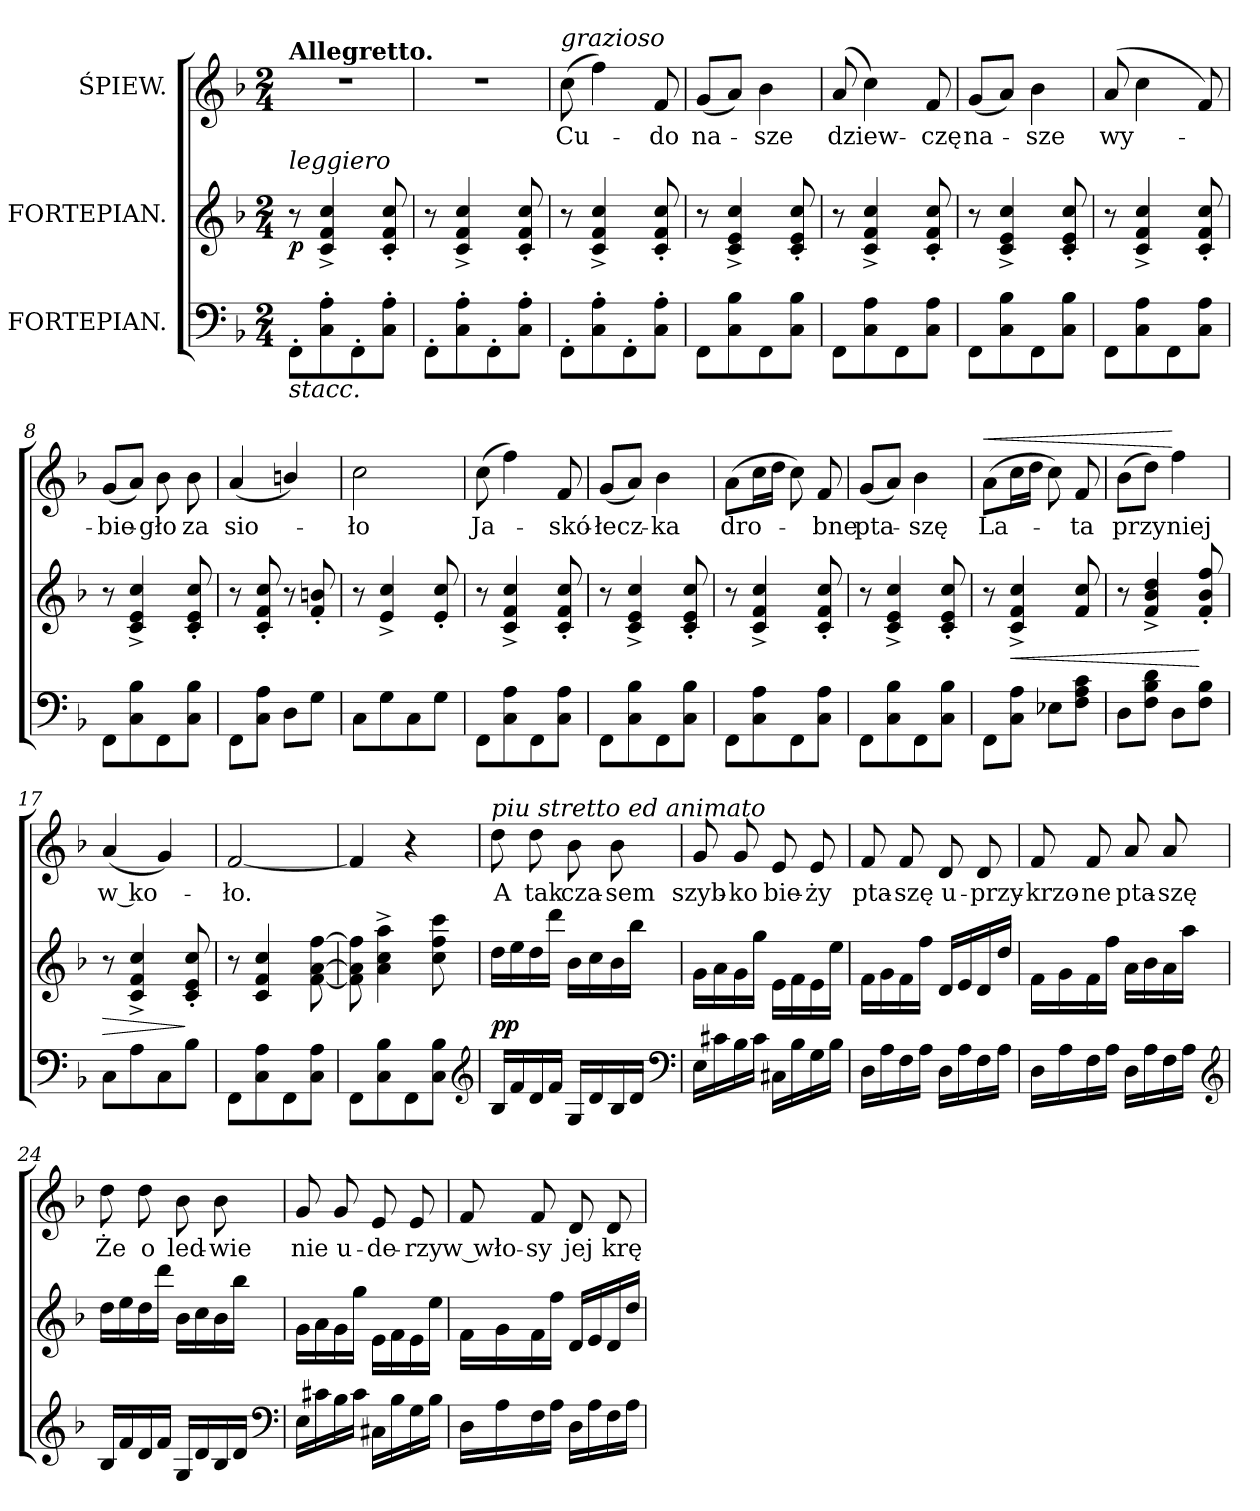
**kern	**kern	**dynam	**kern	**text	**dynam
*part3	*part2	*part2	*part1	*part1	*part1
*staff3	*staff2	*staff2	*staff1	*staff1	*staff1
*I"FORTEPIAN.	*I"FORTEPIAN.	*	*I"ŚPIEW.	*	*
*clefF4	*clefG2	*	*clefG2	*	*
*k[b-]	*k[b-]	*	*k[b-]	*	*
*F:	*F:	*	*F:	*	*
*M2/4	*M2/4	*	*M2/4	*	*
=1	=1	=1	=1	=1	=1
!	!	!	!LO:TX:a:B:t=Allegretto.	!	!
!	!LO:TX:a:i:t=leggiero	!	!	!	!
!LO:TX:b:i:t=stacc.	!	!	!	!	!
!	!	!LO:DY:b	!	!	!
8FF'\L	8r	p	2r	.	.
8C'\ 8A'\	4c^/ 4f^/ 4cc^/	.	.	.	.
8FF'\	.	.	.	.	.
8C'\ 8A'\J	8c'/ 8f'/ 8cc'/	.	.	.	.
=2	=2	=2	=2	=2	=2
8FF'\L	8r	.	2r	.	.
8C'\ 8A'\	4c^/ 4f^/ 4cc^/	.	.	.	.
8FF'\	.	.	.	.	.
8C'\ 8A'\J	8c'/ 8f'/ 8cc'/	.	.	.	.
=3	=3	=3	=3	=3	=3
!	!	!	!LO:TX:a:i:t=grazioso	!	!
8FF'\L	8r	.	(>8cc\	Cu-	.
8C'\ 8A'\	4c^/ 4f^/ 4cc^/	.	4ff\)	.	.
8FF'\	.	.	.	.	.
8C'\ 8A'\J	8c'/ 8f'/ 8cc'/	.	8f/	-do	.
=4	=4	=4	=4	=4	=4
8FF\L	8r	.	(8g/L	na-	.
8C\ 8B-\	4c^/ 4e^/ 4cc^/	.	8a/J)	.	.
8FF\	.	.	4b-\	-sze	.
8C\ 8B-\J	8c'/ 8e'/ 8cc'/	.	.	.	.
=5	=5	=5	=5	=5	=5
8FF\L	8r	.	(8a/	dziew-	.
8C\ 8A\	4c^/ 4f^/ 4cc^/	.	4cc\)	.	.
8FF\	.	.	.	.	.
8C\ 8A\J	8c'/ 8f'/ 8cc'/	.	8f/	-czę	.
=6	=6	=6	=6	=6	=6
8FF\L	8r	.	(8g/L	na-	.
8C\ 8B-\	4c^/ 4e^/ 4cc^/	.	8a/J)	.	.
8FF\	.	.	4b-\	-sze	.
8C\ 8B-\J	8c'/ 8e'/ 8cc'/	.	.	.	.
=7	=7	=7	=7	=7	=7
8FF\L	8r	.	(8a/	wy-	.
8C\ 8A\	4c^/ 4f^/ 4cc^/	.	4cc\	.	.
8FF\	.	.	.	.	.
8C\ 8A\J	8c'/ 8f'/ 8cc'/	.	8f/)	.	.
=8	=8	=8	=8	=8	=8
8FF\L	8r	.	(8g/L	-bie-	.
8C\ 8B-\	4c^/ 4e^/ 4cc^/	.	8a/J)	.	.
8FF\	.	.	8b-\	-gło	.
8C\ 8B-\J	8c'/ 8e'/ 8cc'/	.	8b-\	za	.
=9	=9	=9	=9	=9	=9
8FF\L	8r	.	(4a/	sio-	.
8C\ 8A\J	8c'/ 8f'/ 8cc'/	.	.	.	.
8D\L	8r	.	4bn/)	.	.
8G\J	8f'/ 8bn'/	.	.	.	.
=10	=10	=10	=10	=10	=10
8C\L	8r	.	2cc\	-ło	.
8G\	4e^/ 4cc^/	.	.	.	.
8C\	.	.	.	.	.
8G\J	8e'/ 8cc'/	.	.	.	.
=11	=11	=11	=11	=11	=11
8FF\L	8r	.	(8cc\	Ja-	.
8C\ 8A\	4c^/ 4f^/ 4cc^/	.	4ff\)	.	.
8FF\	.	.	.	.	.
8C\ 8A\J	8c'/ 8f'/ 8cc'/	.	8f/	-skó-	.
=12	=12	=12	=12	=12	=12
8FF\L	8r	.	(8g/L	-łecz-	.
8C\ 8B-\	4c^/ 4e^/ 4cc^/	.	8a/J)	.	.
8FF\	.	.	4b-\	-ka	.
8C\ 8B-\J	8c'/ 8e'/ 8cc'/	.	.	.	.
=13	=13	=13	=13	=13	=13
8FF\L	8r	.	(8a\L	dro-	.
8C\ 8A\	4c^/ 4f^/ 4cc^/	.	16cc\L	.	.
.	.	.	16dd\JJ	.	.
8FF\	.	.	8cc\)	.	.
8C\ 8A\J	8c'/ 8f'/ 8cc'/	.	8f/	-bne	.
=14	=14	=14	=14	=14	=14
8FF\L	8r	.	(8g/L	pta-	.
8C\ 8B-\	4c^/ 4e^/ 4cc^/	.	8a/J)	.	.
8FF\	.	.	4b-\	-szę	.
8C\ 8B-\J	8c'/ 8e'/ 8cc'/	.	.	.	.
=15	=15	=15	=15	=15	=15
!	!	!	!	!	!LO:HP:a
8FF\L	8r	.	(8a\L	La-	<
!	!	!LO:HP:b	!	!	!
8C\ 8A\J	4c^/ 4f^/ 4cc^/	<	16cc\L	.	.
.	.	.	16dd\JJ	.	.
8E-X\L	.	.	8cc\)	.	.
8F\ 8A\ 8c\J	8f/ 8cc/	.	8f/	-ta	.
=16	=16	=16	=16	=16	=16
8D\L	8r	.	(8b-\L	przy	.
8F\ 8B-\ 8d\J	4f^/ 4b-^/ 4dd^/	.	8dd\J)	.	.
8D\L	.	.	4ff\	niej	[
8F\ 8B-\J	8f'/ 8b-'/ 8ff'/	[	.	.	.
=17	=17	=17	=17	=17	=17
!	!	!LO:HP:b	!	!	!
8C\L	8r	>	(4a/	w ko-	.
8A\	4c^/ 4f^/ 4cc^/	.	.	.	.
8C\	.	.	4g/)	.	.
8B-\J	8c'/ 8e'/ 8cc'/	]	.	.	.
=18	=18	=18	=18	=18	=18
8FF\L	8r	.	[2f/	-ło.	.
8C\ 8A\	4c/ 4f/ 4cc/	.	.	.	.
8FF\	.	.	.	.	.
8C\ 8A\J	[8f\ [8a\ [8ff\	.	.	.	.
=19	=19	=19	=19	=19	=19
8FF\L	8f]\ 8a]\ 8ff]\	.	4f/]	.	.
8C\ 8B-\	4a^\ 4cc^\ 4aa^\	.	.	.	.
8FF\	.	.	4r	.	.
8C\ 8B-\J	8cc\ 8ff\ 8ccc\	.	.	.	.
*clefG2	*	*	*	*	*
=20	=20	=20	=20	=20	=20
!	!	!	!LO:TX:a:i:t=piu stretto ed animato	!	!
!	!	!LO:DY:b	!	!	!
16B-/LL	16dd\LL	pp	8dd\	A	.
16f/	16ee\	.	.	.	.
16d/	16dd\	.	8dd\	tak	.
16f/JJ	16ddd\JJ	.	.	.	.
16G/LL	16b-\LL	.	8b-\	cza-	.
16d/	16cc\	.	.	.	.
16B-/	16b-\	.	8b-\	-sem	.
16d/JJ	16bb-\JJ	.	.	.	.
*clefF4	*	*	*	*	*
=21	=21	=21	=21	=21	=21
16E\LL	16g\LL	.	8g/	szyb-	.
16c#X\	16a\	.	.	.	.
16B-\	16g\	.	8g/	-ko	.
16c#\JJ	16gg\JJ	.	.	.	.
16C#X\LL	16e\LL	.	8e/	bie-	.
16B-\	16f\	.	.	.	.
16G\	16e\	.	8e/	-ży	.
16B-\JJ	16ee\JJ	.	.	.	.
=22	=22	=22	=22	=22	=22
16D\LL	16f\LL	.	8f/	pta-	.
16A\	16g\	.	.	.	.
16F\	16f\	.	8f/	-szę	.
16A\JJ	16ff\JJ	.	.	.	.
16D\LL	16d/LL	.	8d/	u-	.
16A\	16e/	.	.	.	.
16F\	16d/	.	8d/	-przy-	.
16A\JJ	16dd/JJ	.	.	.	.
=23	=23	=23	=23	=23	=23
16D\LL	16f\LL	.	8f/	-krzo-	.
16A\	16g\	.	.	.	.
16F\	16f\	.	8f/	-ne	.
16A\JJ	16ff\JJ	.	.	.	.
16D\LL	16a\LL	.	8a/	pta-	.
16A\	16b-\	.	.	.	.
16F\	16a\	.	8a/	-szę	.
16A\JJ	16aa\JJ	.	.	.	.
*clefG2	*	*	*	*	*
=24	=24	=24	=24	=24	=24
16B-/LL	16dd\LL	.	8dd\	Że	.
16f/	16ee\	.	.	.	.
16d/	16dd\	.	8dd\	o	.
16f/JJ	16ddd\JJ	.	.	.	.
16G/LL	16b-\LL	.	8b-\	led-	.
16d/	16cc\	.	.	.	.
16B-/	16b-\	.	8b-\	-wie	.
16d/JJ	16bb-\JJ	.	.	.	.
*clefF4	*	*	*	*	*
=25	=25	=25	=25	=25	=25
16E\LL	16g\LL	.	8g/	nie	.
16c#X\	16a\	.	.	.	.
16B-\	16g\	.	8g/	u-	.
16c#\JJ	16gg\JJ	.	.	.	.
16C#X\LL	16e\LL	.	8e/	-de-	.
16B-\	16f\	.	.	.	.
16G\	16e\	.	8e/	-rzy	.
16B-\JJ	16ee\JJ	.	.	.	.
=26	=26	=26	=26	=26	=26
16D\LL	16f\LL	.	8f/	w wło-	.
16A\	16g\	.	.	.	.
16F\	16f\	.	8f/	-sy	.
16A\JJ	16ff\JJ	.	.	.	.
16D\LL	16d/LL	.	8d/	jej	.
16A\	16e/	.	.	.	.
16F\	16d/	.	8d/	krę-	.
16A\JJ	16dd/JJ	.	.	.	.
=	=	=	=	=	=
*-	*-	*-	*-	*-	*-
